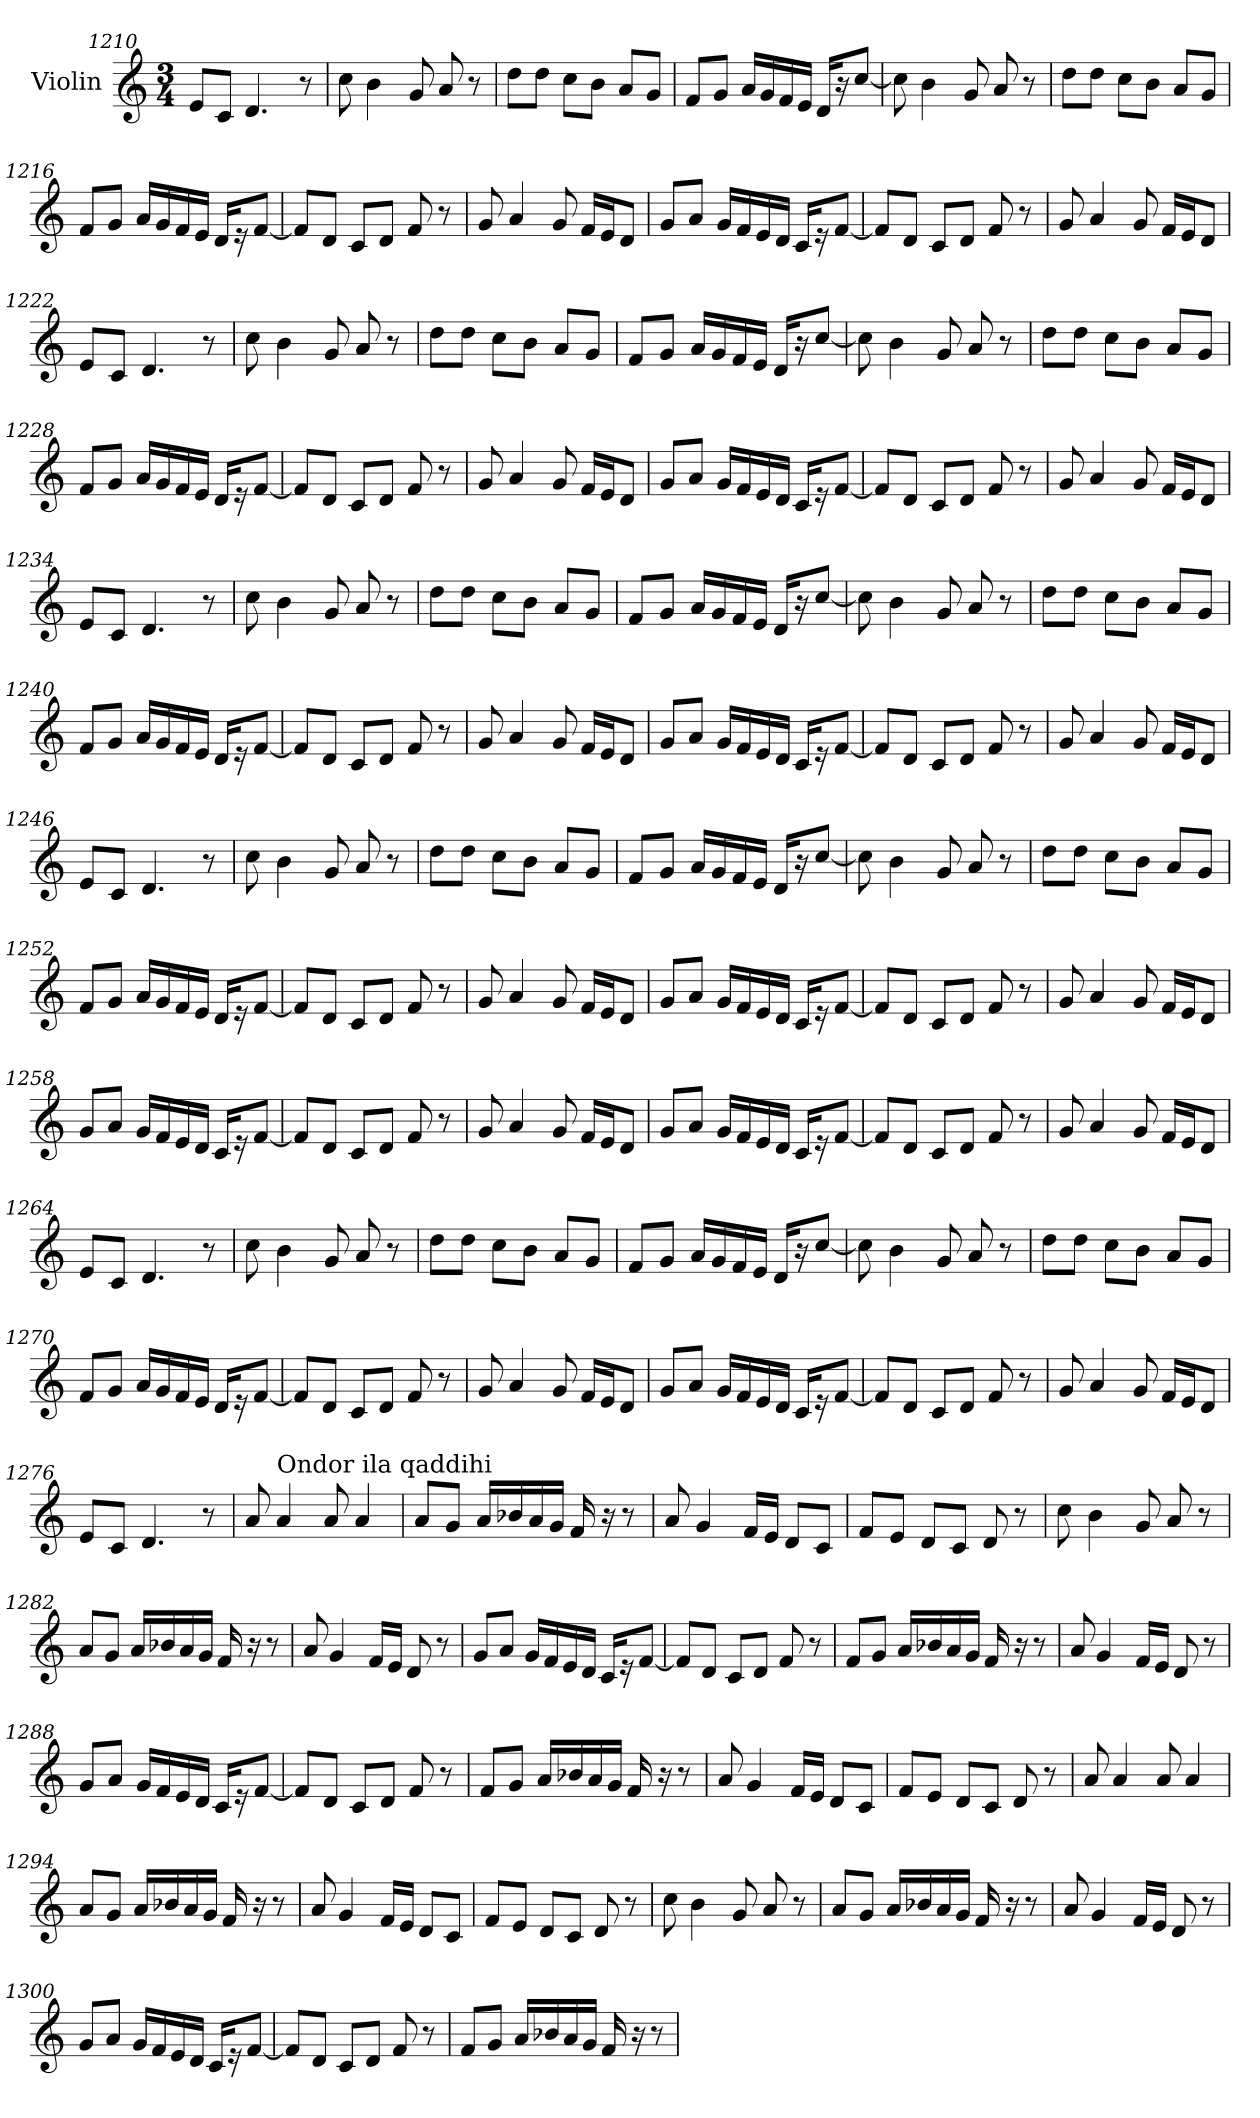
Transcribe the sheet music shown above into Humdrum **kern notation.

**kern
*part1
*staff1
*I"Violin
*clefG2
*k[]
*M3/4
=1210
8e/L
8c/J
4.d/
8r
=1211
8cc\
4b\
8g/
8a/
8r
=1212
8dd\L
8dd\J
8cc\L
8b\J
8a/L
8g/J
!!LO:LB:g=z
=1213
8f/L
8g/J
16a/LL
16g/
16f/
16e/JJ
16d/KL
16r
[8cc/J
!!LO:LB:g=z
=1214
8cc\]
4b\
8g/
8a/
8r
=1215
8dd\L
8dd\J
8cc\L
8b\J
8a/L
8g/J
=1216
8f/L
8g/J
16a/LL
16g/
16f/
16e/JJ
16d/KL
16r
[8f/J
=1217
8f/L]
8d/J
8c/L
8d/J
8f/
8r
=1218
8g/
4a/
8g/
16f/LL
16e/J
8d/J
!!LO:LB:g=z
=1219
8g/L
8a/J
16g/LL
16f/
16e/
16d/JJ
16c/KL
16r
[8f/J
=1220
8f/L]
8d/J
8c/L
8d/J
8f/
8r
=1221
8g/
4a/
8g/
16f/LL
16e/J
8d/J
=1222
8e/L
8c/J
4.d/
8r
=1223
8cc\
4b\
8g/
8a/
8r
=1224
8dd\L
8dd\J
8cc\L
8b\J
8a/L
8g/J
!!LO:PB:g=z
=1225
8f/L
8g/J
16a/LL
16g/
16f/
16e/JJ
16d/KL
16r
[8cc/J
!!LO:LB:g=z
=1226
8cc\]
4b\
8g/
8a/
8r
=1227
8dd\L
8dd\J
8cc\L
8b\J
8a/L
8g/J
=1228
8f/L
8g/J
16a/LL
16g/
16f/
16e/JJ
16d/KL
16r
[8f/J
=1229
8f/L]
8d/J
8c/L
8d/J
8f/
8r
=1230
8g/
4a/
8g/
16f/LL
16e/J
8d/J
!!LO:LB:g=z
=1231
8g/L
8a/J
16g/LL
16f/
16e/
16d/JJ
16c/KL
16r
[8f/J
=1232
8f/L]
8d/J
8c/L
8d/J
8f/
8r
=1233
8g/
4a/
8g/
16f/LL
16e/J
8d/J
=1234
8e/L
8c/J
4.d/
8r
=1235
8cc\
4b\
8g/
8a/
8r
=1236
8dd\L
8dd\J
8cc\L
8b\J
8a/L
8g/J
!!LO:LB:g=z
=1237
8f/L
8g/J
16a/LL
16g/
16f/
16e/JJ
16d/KL
16r
[8cc/J
!!LO:LB:g=z
=1238
8cc\]
4b\
8g/
8a/
8r
=1239
8dd\L
8dd\J
8cc\L
8b\J
8a/L
8g/J
=1240
8f/L
8g/J
16a/LL
16g/
16f/
16e/JJ
16d/KL
16r
[8f/J
=1241
8f/L]
8d/J
8c/L
8d/J
8f/
8r
=1242
8g/
4a/
8g/
16f/LL
16e/J
8d/J
!!LO:LB:g=z
=1243
8g/L
8a/J
16g/LL
16f/
16e/
16d/JJ
16c/KL
16r
[8f/J
=1244
8f/L]
8d/J
8c/L
8d/J
8f/
8r
=1245
8g/
4a/
8g/
16f/LL
16e/J
8d/J
=1246
8e/L
8c/J
4.d/
8r
=1247
8cc\
4b\
8g/
8a/
8r
=1248
8dd\L
8dd\J
8cc\L
8b\J
8a/L
8g/J
!!LO:LB:g=z
=1249
8f/L
8g/J
16a/LL
16g/
16f/
16e/JJ
16d/KL
16r
[8cc/J
!!LO:LB:g=z
=1250
8cc\]
4b\
8g/
8a/
8r
=1251
8dd\L
8dd\J
8cc\L
8b\J
8a/L
8g/J
=1252
8f/L
8g/J
16a/LL
16g/
16f/
16e/JJ
16d/KL
16r
[8f/J
=1253
8f/L]
8d/J
8c/L
8d/J
8f/
8r
=1254
8g/
4a/
8g/
16f/LL
16e/J
8d/J
!!LO:PB:g=z
=1255
8g/L
8a/J
16g/LL
16f/
16e/
16d/JJ
16c/KL
16r
[8f/J
=1256
8f/L]
8d/J
8c/L
8d/J
8f/
8r
=1257
8g/
4a/
8g/
16f/LL
16e/J
8d/J
=1258
8g/L
8a/J
16g/LL
16f/
16e/
16d/JJ
16c/KL
16r
[8f/J
=1259
8f/L]
8d/J
8c/L
8d/J
8f/
8r
!!LO:LB:g=z
=1260
8g/
4a/
8g/
16f/LL
16e/J
8d/J
=1261
8g/L
8a/J
16g/LL
16f/
16e/
16d/JJ
16c/KL
16r
[8f/J
=1262
8f/L]
8d/J
8c/L
8d/J
8f/
8r
=1263
8g/
4a/
8g/
16f/LL
16e/J
8d/J
=1264
8e/L
8c/J
4.d/
8r
!!LO:LB:g=z
=1265
8cc\
4b\
8g/
8a/
8r
=1266
8dd\L
8dd\J
8cc\L
8b\J
8a/L
8g/J
=1267
8f/L
8g/J
16a/LL
16g/
16f/
16e/JJ
16d/KL
16r
[8cc/J
!!LO:LB:g=z
=1268
8cc\]
4b\
8g/
8a/
8r
=1269
8dd\L
8dd\J
8cc\L
8b\J
8a/L
8g/J
=1270
8f/L
8g/J
16a/LL
16g/
16f/
16e/JJ
16d/KL
16r
[8f/J
=1271
8f/L]
8d/J
8c/L
8d/J
8f/
8r
=1272
8g/
4a/
8g/
16f/LL
16e/J
8d/J
!!LO:LB:g=z
=1273
8g/L
8a/J
16g/LL
16f/
16e/
16d/JJ
16c/KL
16r
[8f/J
=1274
8f/L]
8d/J
8c/L
8d/J
8f/
8r
=1275
8g/
4a/
8g/
16f/LL
16e/J
8d/J
=1276
8e/L
8c/J
4.d/
8r
=1277
8a/
!LO:TX:a:t=Ondor ila qaddihi
4a/
8a/
4a/
!!LO:LB:g=z
=1278
8a/L
8g/J
16a/LL
16b-X/
16a/
16g/JJ
16f/
16r
8r
=1279
8a/
4g/
16f/LL
16e/JJ
8d/L
8c/J
!!LO:LB:g=z
=1280
8f/L
8e/J
8d/L
8c/J
8d/
8r
=1281
8cc\
4b\
8g/
8a/
8r
=1282
8a/L
8g/J
16a/LL
16b-X/
16a/
16g/JJ
16f/
16r
8r
=1283
8a/
4g/
16f/LL
16e/JJ
8d/
8r
=1284
8g/L
8a/J
16g/LL
16f/
16e/
16d/JJ
16c/KL
16r
[8f/J
!!LO:LB:g=z
=1285
8f/L]
8d/J
8c/L
8d/J
8f/
8r
=1286
8f/L
8g/J
16a/LL
16b-X/
16a/
16g/JJ
16f/
16r
8r
=1287
8a/
4g/
16f/LL
16e/JJ
8d/
8r
=1288
8g/L
8a/J
16g/LL
16f/
16e/
16d/JJ
16c/KL
16r
[8f/J
=1289
8f/L]
8d/J
8c/L
8d/J
8f/
8r
!!LO:PB:g=z
=1290
8f/L
8g/J
16a/LL
16b-X/
16a/
16g/JJ
16f/
16r
8r
=1291
8a/
4g/
16f/LL
16e/JJ
8d/L
8c/J
!!LO:LB:g=z
=1292
8f/L
8e/J
8d/L
8c/J
8d/
8r
=1293
8a/
4a/
8a/
4a/
=1294
8a/L
8g/J
16a/LL
16b-X/
16a/
16g/JJ
16f/
16r
8r
=1295
8a/
4g/
16f/LL
16e/JJ
8d/L
8c/J
!!LO:LB:g=z
=1296
8f/L
8e/J
8d/L
8c/J
8d/
8r
=1297
8cc\
4b\
8g/
8a/
8r
=1298
8a/L
8g/J
16a/LL
16b-X/
16a/
16g/JJ
16f/
16r
8r
=1299
8a/
4g/
16f/LL
16e/JJ
8d/
8r
=1300
8g/L
8a/J
16g/LL
16f/
16e/
16d/JJ
16c/KL
16r
[8f/J
!!LO:LB:g=z
=1301
8f/L]
8d/J
8c/L
8d/J
8f/
8r
=1302
8f/L
8g/J
16a/LL
16b-X/
16a/
16g/JJ
16f/
16r
8r
=
*-
